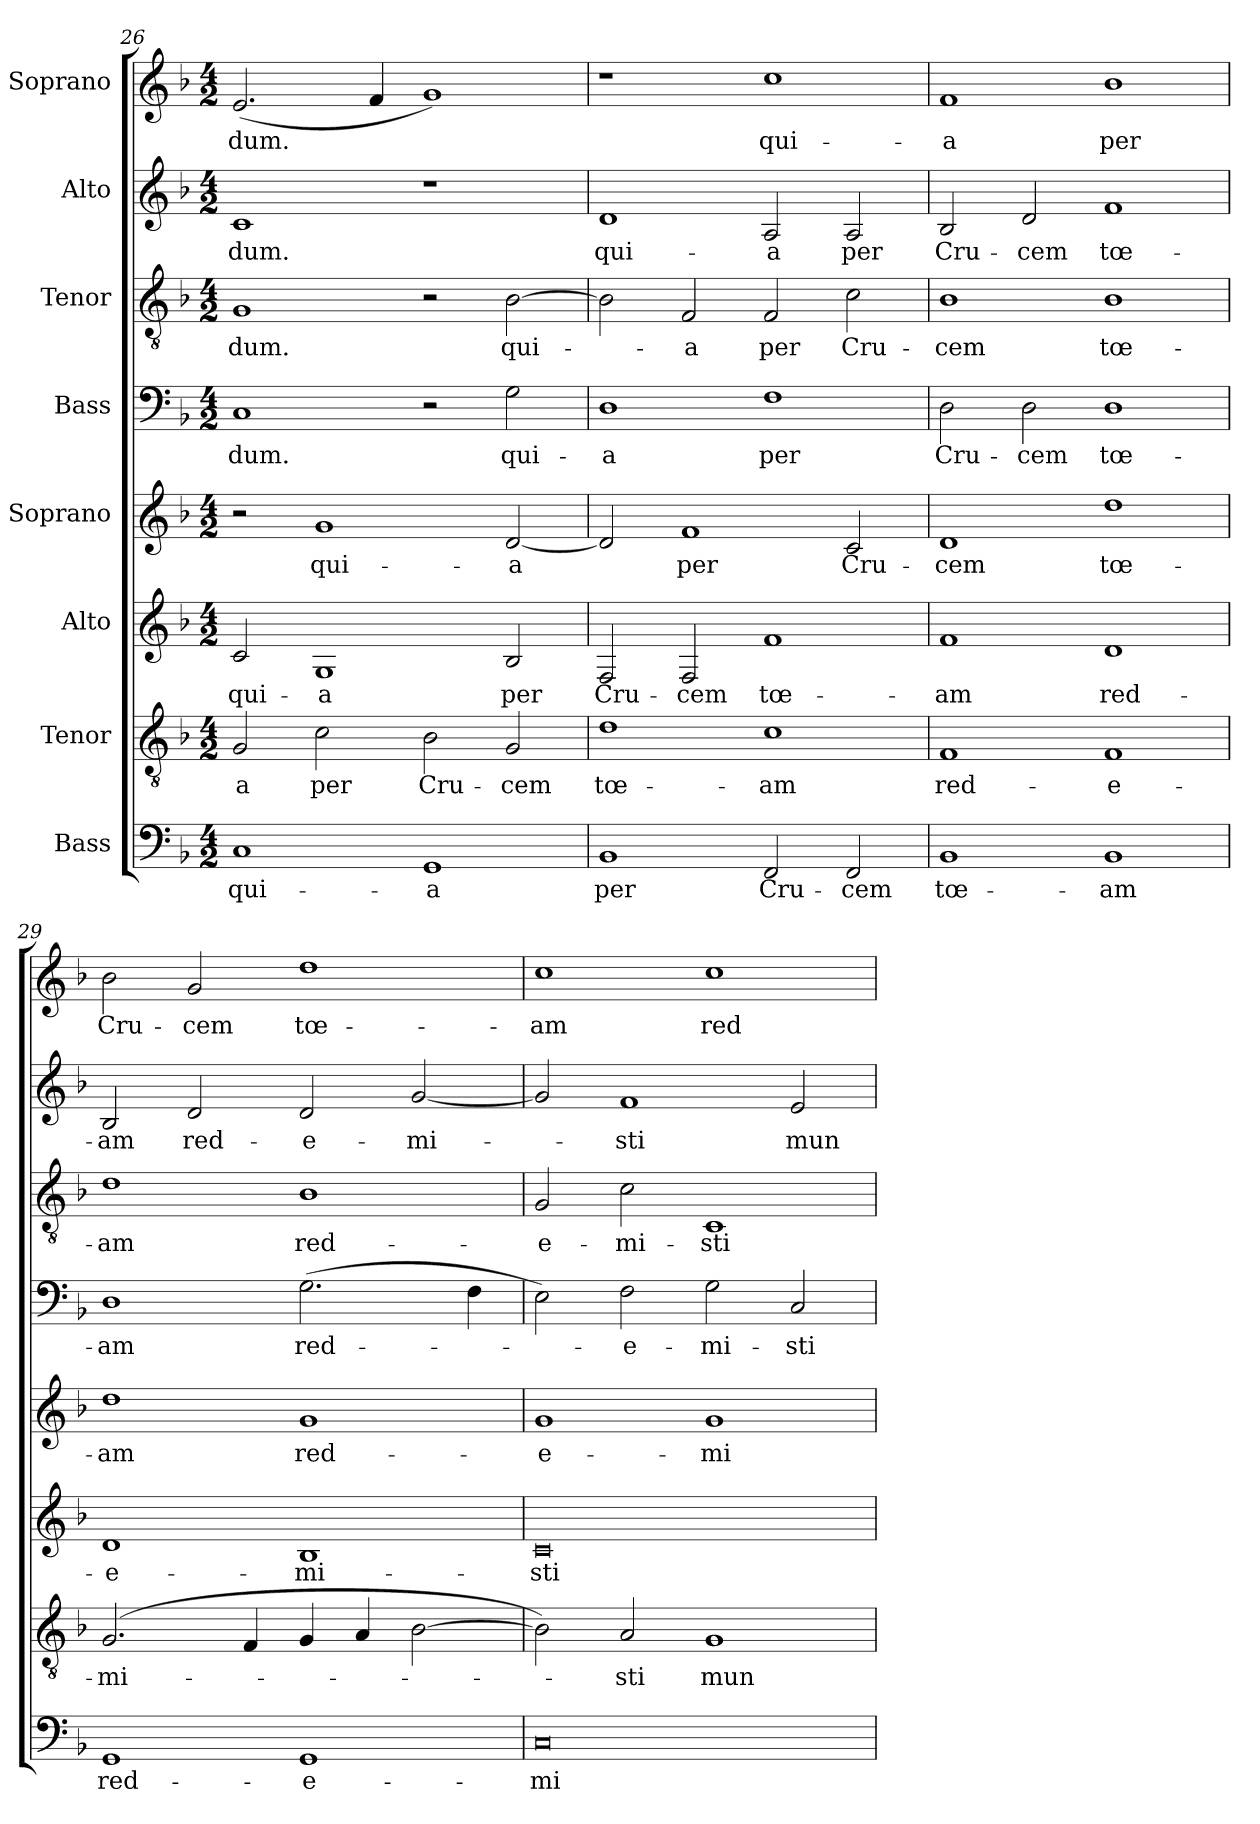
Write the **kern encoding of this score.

**kern	**text	**kern	**text	**kern	**text	**kern	**text	**kern	**text	**kern	**text	**kern	**text	**kern	**text
*part8	*part8	*part7	*part7	*part6	*part6	*part5	*part5	*part4	*part4	*part3	*part3	*part2	*part2	*part1	*part1
*staff8	*staff8	*staff7	*staff7	*staff6	*staff6	*staff5	*staff5	*staff4	*staff4	*staff3	*staff3	*staff2	*staff2	*staff1	*staff1
*I"Bass	*	*I"Tenor	*	*I"Alto	*	*I"Soprano	*	*I"Bass	*	*I"Tenor	*	*I"Alto	*	*I"Soprano	*
*clefF4	*	*clefGv2	*	*clefG2	*	*clefG2	*	*clefF4	*	*clefGv2	*	*clefG2	*	*clefG2	*
*k[b-]	*	*k[b-]	*	*k[b-]	*	*k[b-]	*	*k[b-]	*	*k[b-]	*	*k[b-]	*	*k[b-]	*
*F:	*	*F:	*	*F:	*	*F:	*	*F:	*	*F:	*	*F:	*	*F:	*
*M4/2	*	*M4/2	*	*M4/2	*	*M4/2	*	*M4/2	*	*M4/2	*	*M4/2	*	*M4/2	*
=26	=26	=26	=26	=26	=26	=26	=26	=26	=26	=26	=26	=26	=26	=26	=26
1C	qui-	2G/	-a	2c/	qui-	2r	.	1C	-dum.	1G	-dum.	1c	-dum.	(2.e/	-dum.
.	.	2c\	per	1G	-a	1g	qui-	.	.	.	.	.	.	.	.
.	.	.	.	.	.	.	.	.	.	.	.	.	.	4f/	.
1GG	-a	2B-\	Cru-	.	.	.	.	2r	.	2r	.	1r	.	1g)	.
.	.	2G/	-cem	2B-/	per	[2d/	-a	2G\	qui-	[2B-\	qui-	.	.	.	.
=27	=27	=27	=27	=27	=27	=27	=27	=27	=27	=27	=27	=27	=27	=27	=27
1BB-	per	1d	tœ-	2F/	Cru-	2d/]	.	1D	-a	2B-\]	.	1d	qui-	1r	.
.	.	.	.	2F/	-cem	1f	per	.	.	2F/	-a	.	.	.	.
2FF/	Cru-	1c	-am	1f	tœ-	.	.	1F	per	2F/	per	2A/	-a	1cc	qui-
2FF/	-cem	.	.	.	.	2c/	Cru-	.	.	2c\	Cru-	2A/	per	.	.
=28	=28	=28	=28	=28	=28	=28	=28	=28	=28	=28	=28	=28	=28	=28	=28
1BB-	tœ-	1F	red-	1f	-am	1d	-cem	2D\	Cru-	1B-	-cem	2B-/	Cru-	1f	-a
.	.	.	.	.	.	.	.	2D\	-cem	.	.	2d/	-cem	.	.
1BB-	-am	1F	-e-	1d	red-	1dd	tœ-	1D	tœ-	1B-	tœ-	1f	tœ-	1b-	per
!!LO:LB:g=z
=29	=29	=29	=29	=29	=29	=29	=29	=29	=29	=29	=29	=29	=29	=29	=29
1GG	red-	(2.G/	-mi-	1d	-e-	1dd	-am	1D	-am	1d	-am	2B-/	-am	2b-\	Cru-
.	.	.	.	.	.	.	.	.	.	.	.	2d/	red-	2g/	-cem
.	.	4F/	.	.	.	.	.	.	.	.	.	.	.	.	.
1GG	-e-	4G/	.	1B-	-mi-	1g	red-	(2.G\	red-	1B-	red-	2d/	-e-	1dd	tœ-
.	.	4A/	.	.	.	.	.	.	.	.	.	.	.	.	.
.	.	[2B-\	.	.	.	.	.	.	.	.	.	[2g/	-mi-	.	.
.	.	.	.	.	.	.	.	4F\	.	.	.	.	.	.	.
=30	=30	=30	=30	=30	=30	=30	=30	=30	=30	=30	=30	=30	=30	=30	=30
0C	-mi-	2B-\])	.	0c	-sti	1g	-e-	2E\)	.	2G/	-e-	2g/]	.	1cc	-am
.	.	2A/	-sti	.	.	.	.	2F\	-e-	2c\	-mi-	1f	-sti	.	.
.	.	1G	mun-	.	.	1g	-mi-	2G\	-mi-	1C	-sti	.	.	1cc	red-
.	.	.	.	.	.	.	.	2C/	-sti	.	.	2e/	mun-	.	.
=	=	=	=	=	=	=	=	=	=	=	=	=	=	=	=
*-	*-	*-	*-	*-	*-	*-	*-	*-	*-	*-	*-	*-	*-	*-	*-
